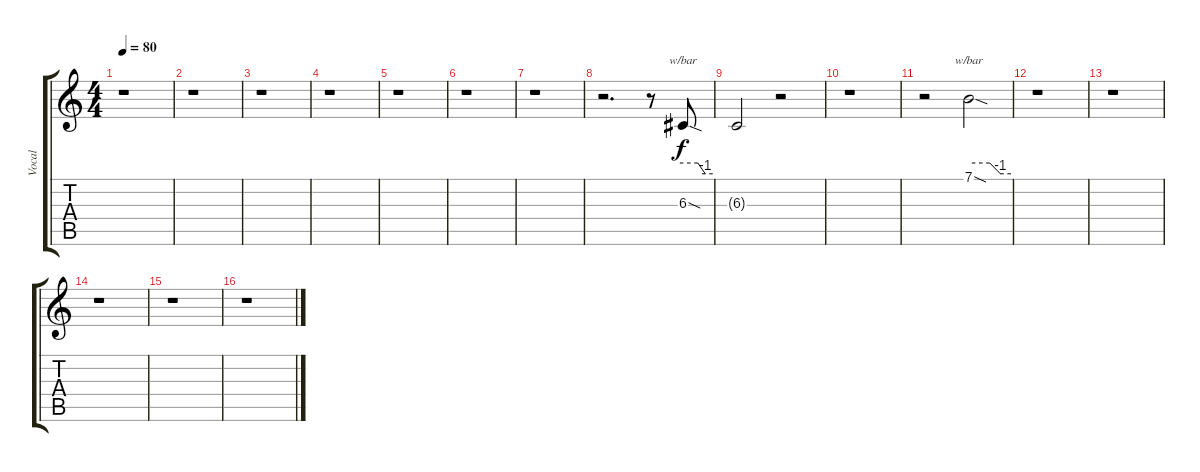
\track ("Vocal" "Vocal") {instrument accordion}
\staff {score tabs}
\tuning (E4 B3 G3 D3 A2 E2) {hide}
\ts (4 4)
\tempo 80
\clef g2
\ks c
r.1{dy f} |
r.1 |
r.1 |
r.1 |
r.1 |
r.1 |
r.1 |
r.2{d} r.8 6.3{sod}.8{tbe (custom default 0 0 30 0 45 -4 60 -4)} |
6.3{t}.2 r.2 |
r.1 |
r.2 7.1{sod}.2{tbe (custom default 0 0 30 0 45 -4 60 -4)} |
r.1 |
r.1 |
r.1 |
r.1 |
r.1
